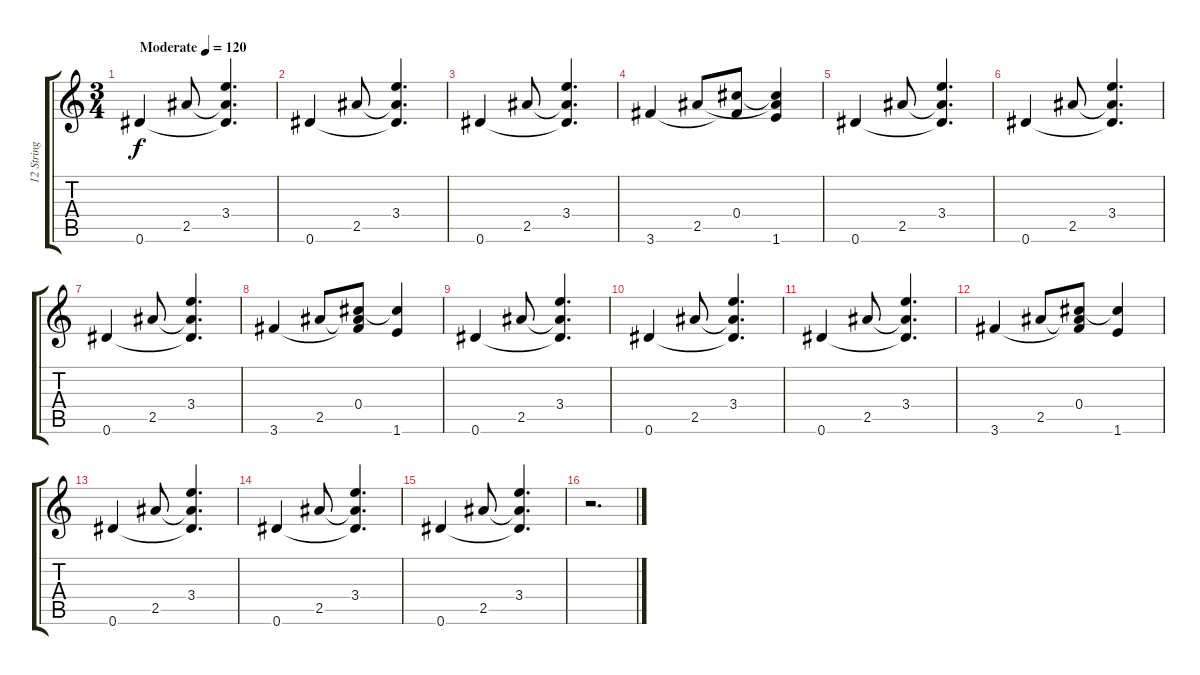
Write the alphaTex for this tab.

\track ("12 String Acoustic Part 2" "12 String ") {instrument acousticguitarsteel}
\staff {score tabs}
\tuning (Eb5 Bb4 Gb4 Db4 Ab3 Eb3) {hide}
\ts (3 4)
\tempo (120 "Moderate")
\clef g2
\ks c
0.6.4{dy f instrument acousticguitarsteel} 2.5.8 (3.4 2.5{t} 0.6{t}).4{d} |
0.6.4 2.5.8 (3.4 2.5{t} 0.6{t}).4{d} |
0.6.4 2.5.8 (3.4 2.5{t} 0.6{t}).4{d} |
3.6.4 2.5.8 (0.4 3.6{t}).8 (0.4{t} 2.5{t} 1.6).4 |
0.6.4 2.5.8 (3.4 2.5{t} 0.6{t}).4{d} |
0.6.4 2.5.8 (3.4 2.5{t} 0.6{t}).4{d} |
0.6.4 2.5.8 (3.4 2.5{t} 0.6{t}).4{d} |
3.6.4 2.5.8 (0.4 2.5{t} 3.6{t}).8 (0.4{t} 1.6).4 |
0.6.4 2.5.8 (3.4 2.5{t} 0.6{t}).4{d} |
0.6.4 2.5.8 (3.4 2.5{t} 0.6{t}).4{d} |
0.6.4 2.5.8 (3.4 2.5{t} 0.6{t}).4{d} |
3.6.4 2.5.8 (0.4 2.5{t} 3.6{t}).8 (0.4{t} 1.6).4 |
0.6.4 2.5.8 (3.4 2.5{t} 0.6{t}).4{d} |
0.6.4 2.5.8 (3.4 2.5{t} 0.6{t}).4{d} |
0.6.4 2.5.8 (3.4 2.5{t} 0.6{t}).4{d} |
r.2{d}
